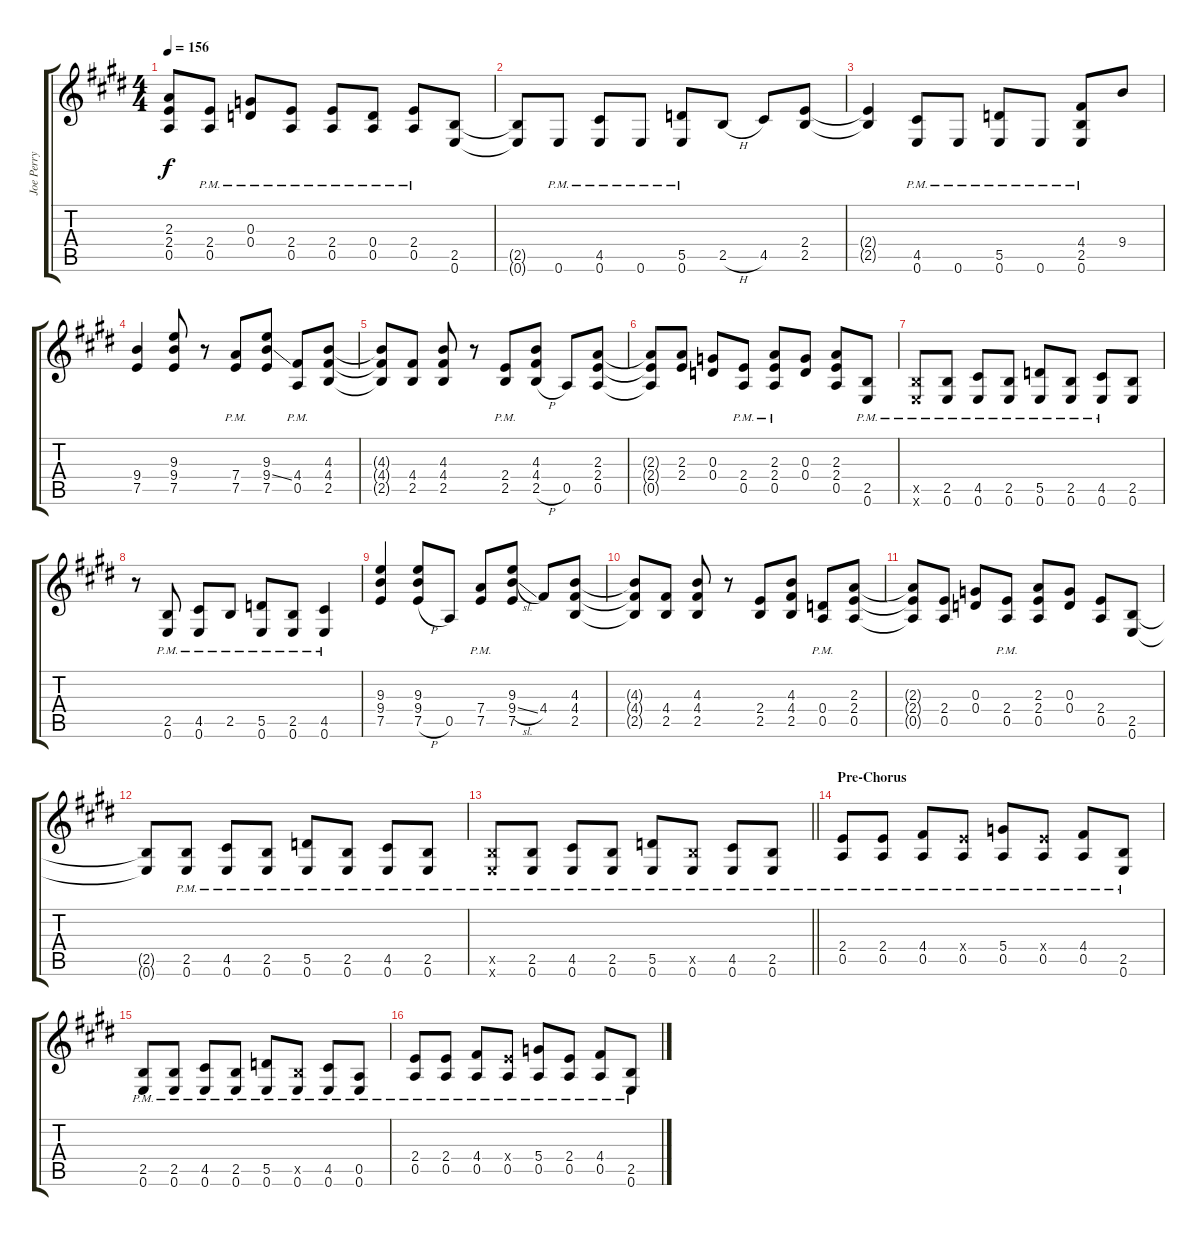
\track ("Joe Perry" "Joe Perry") {instrument distortionguitar}
\staff {score tabs}
\tuning (E4 B3 G3 D3 A2 E2) {hide}
\ts (4 4)
\tempo 156
\clef g2
\ks c#minor
(2.3{t} 2.4{t} 0.5{t}).8{dy f} (2.4{pm} 0.5{pm}).8 (0.3{pm} 0.4{pm}).8 (2.4{pm} 0.5{pm}).8 (2.4{pm} 0.5{pm}).8 (0.4{pm} 0.5{pm}).8 (2.4{pm} 0.5{pm}).8 (2.5 0.6).8 |
(2.5{t} 0.6{t}).8 0.6{pm}.8 (4.5{pm} 0.6{pm}).8 0.6{pm}.8 (5.5{pm} 0.6{pm}).8 2.5{h}.8 4.5.8 (2.4 2.5).8 |
\ks e
(2.4{t} 2.5{t}).4 (4.5{pm} 0.6{pm}).8 0.6{pm}.8 (5.5{pm} 0.6{pm}).8 0.6{pm}.8 (4.4{pm} 2.5{pm} 0.6{pm}).8 9.4.8 |
\ks c#minor
(9.4 7.5).4 (9.3 9.4 7.5).8 r.8 (7.4{pm} 7.5{pm}).8 (9.3 9.4{ss} 7.5).8 (4.4{pm} 0.5{pm}).8 (4.3 4.4 2.5).8 |
(4.3{t} 4.4{t} 2.5{t}).8 (4.4 2.5).8 (4.3 4.4 2.5).8 r.8 (2.4{pm} 2.5{pm}).8 (4.3 4.4 2.5{h}).8 0.5.8 (2.3 2.4 0.5).8 |
\ks e
(2.3{t} 2.4{t} 0.5{t}).8 (2.3 2.4).8 (0.3 0.4).8 (2.4{pm} 0.5{pm}).8 (2.3{pm} 2.4{pm} 0.5{pm}).8 (0.3 0.4).8 (2.3 2.4 0.5).8 (2.5{pm} 0.6{pm}).8 |
\ks c#minor
(2.5{pm x} 0.6{pm x}).8 (2.5{pm} 0.6{pm}).8 (4.5{pm} 0.6{pm}).8 (2.5{pm} 0.6{pm}).8 (5.5{pm} 0.6{pm}).8 (2.5{pm} 0.6{pm}).8 (4.5{pm} 0.6{pm}).8 (2.5 0.6).8 |
r.8 (2.5{pm} 0.6{pm}).8 (4.5{pm} 0.6{pm}).8 2.5{pm}.8 (5.5{pm} 0.6{pm}).8 (2.5{pm} 0.6{pm}).8 (4.5{pm} 0.6{pm}).4 |
\ks e
(9.3 9.4 7.5).4 (9.3 9.4 7.5{h}).8 0.5.8 (7.4{pm} 7.5{pm}).8 (9.3 9.4{sl} 7.5).8 4.4.8 (4.3 4.4 2.5).8 |
\ks c#minor
(4.3{t} 4.4{t} 2.5{t}).8 (4.4 2.5).8 (4.3 4.4 2.5).8 r.8 (2.4 2.5).8 (4.3 4.4 2.5).8 (0.4{pm} 0.5{pm}).8 (2.3 2.4 0.5).8 |
(2.3{t} 2.4{t} 0.5{t}).8 (2.4 0.5).8 (0.3 0.4).8 (2.4{pm} 0.5{pm}).8 (2.3 2.4 0.5).8 (0.3 0.4).8 (2.4 0.5).8 (2.5 0.6).8 |
\ks e
(2.5{t} 0.6{t}).8 (2.5{pm} 0.6{pm}).8 (4.5{pm} 0.6{pm}).8 (2.5{pm} 0.6{pm}).8 (5.5{pm} 0.6{pm}).8 (2.5{pm} 0.6{pm}).8 (4.5{pm} 0.6{pm}).8 (2.5{pm} 0.6{pm}).8 |
\barLineRight lightlight
\ks c#minor
(2.5{pm x} 0.6{pm x}).8 (2.5{pm} 0.6{pm}).8 (4.5{pm} 0.6{pm}).8 (2.5{pm} 0.6{pm}).8 (5.5{pm} 0.6{pm}).8 (2.5{pm x} 0.6{pm}).8 (4.5{pm} 0.6{pm}).8 (2.5{pm} 0.6{pm}).8 |
\section ("" "Pre-Chorus")
(2.4{pm} 0.5{pm}).8 (2.4{pm} 0.5{pm}).8 (4.4{pm} 0.5{pm}).8 (2.4{pm x} 0.5{pm}).8 (5.4{pm} 0.5{pm}).8 (2.4{pm x} 0.5{pm}).8 (4.4{pm} 0.5{pm}).8 (2.5{pm} 0.6{pm}).8 |
\ks e
(2.5{pm} 0.6{pm}).8 (2.5{pm} 0.6{pm}).8 (4.5{pm} 0.6{pm}).8 (2.5{pm} 0.6{pm}).8 (5.5{pm} 0.6{pm}).8 (2.5{pm x} 0.6{pm}).8 (4.5{pm} 0.6{pm}).8 (0.5{pm} 0.6{pm}).8 |
\ks c#minor
(2.4{pm} 0.5{pm}).8 (2.4{pm} 0.5{pm}).8 (4.4{pm} 0.5{pm}).8 (2.4{pm x} 0.5{pm}).8 (5.4{pm} 0.5{pm}).8 (2.4{pm} 0.5{pm}).8 (4.4{pm} 0.5{pm}).8 (2.5{pm} 0.6{pm}).8
